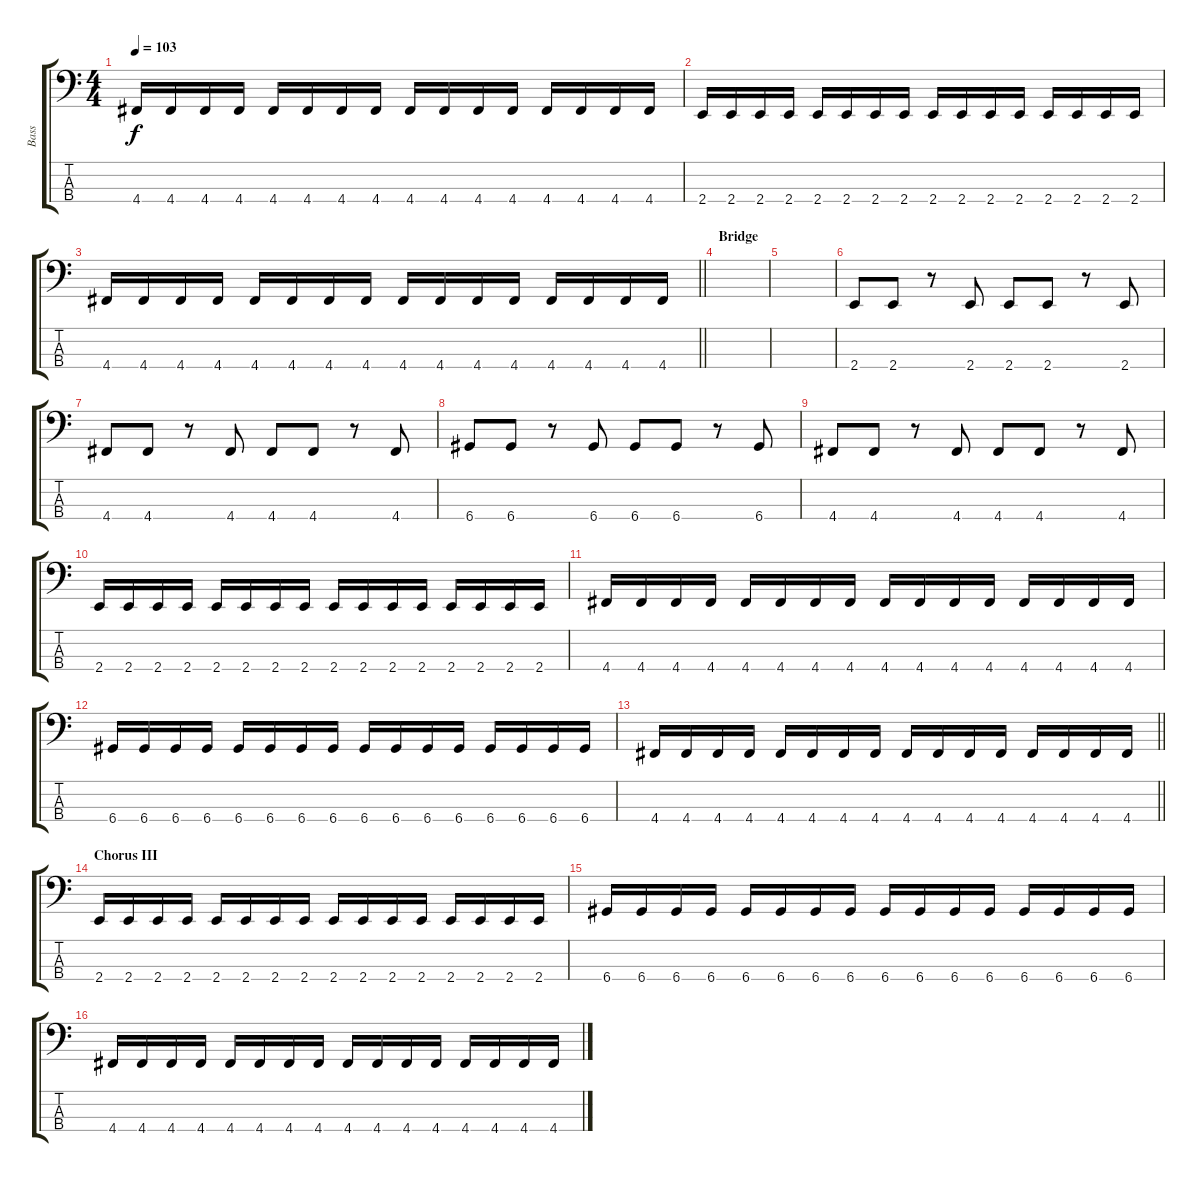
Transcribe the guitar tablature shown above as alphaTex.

\track ("Bass" "Bass") {instrument electricbassfinger}
\staff {score tabs}
\tuning (G2 D2 A1 D1) {hide}
\ts (4 4)
\tempo 103
\clef f4
\ks c
4.4.16{dy f} 4.4.16 4.4.16 4.4.16 4.4.16 4.4.16 4.4.16 4.4.16 4.4.16 4.4.16 4.4.16 4.4.16 4.4.16 4.4.16 4.4.16 4.4.16 |
2.4.16 2.4.16 2.4.16 2.4.16 2.4.16 2.4.16 2.4.16 2.4.16 2.4.16 2.4.16 2.4.16 2.4.16 2.4.16 2.4.16 2.4.16 2.4.16 |
\barLineRight lightlight
4.4.16 4.4.16 4.4.16 4.4.16 4.4.16 4.4.16 4.4.16 4.4.16 4.4.16 4.4.16 4.4.16 4.4.16 4.4.16 4.4.16 4.4.16 4.4.16 |
\section ("" "Bridge")
|
|
2.4.8 2.4.8 r.8 2.4.8 2.4.8 2.4.8 r.8 2.4.8 |
4.4.8 4.4.8 r.8 4.4.8 4.4.8 4.4.8 r.8 4.4.8 |
6.4.8 6.4.8 r.8 6.4.8 6.4.8 6.4.8 r.8 6.4.8 |
4.4.8 4.4.8 r.8 4.4.8 4.4.8 4.4.8 r.8 4.4.8 |
2.4.16 2.4.16 2.4.16 2.4.16 2.4.16 2.4.16 2.4.16 2.4.16 2.4.16 2.4.16 2.4.16 2.4.16 2.4.16 2.4.16 2.4.16 2.4.16 |
4.4.16 4.4.16 4.4.16 4.4.16 4.4.16 4.4.16 4.4.16 4.4.16 4.4.16 4.4.16 4.4.16 4.4.16 4.4.16 4.4.16 4.4.16 4.4.16 |
6.4.16 6.4.16 6.4.16 6.4.16 6.4.16 6.4.16 6.4.16 6.4.16 6.4.16 6.4.16 6.4.16 6.4.16 6.4.16 6.4.16 6.4.16 6.4.16 |
\barLineRight lightlight
4.4.16 4.4.16 4.4.16 4.4.16 4.4.16 4.4.16 4.4.16 4.4.16 4.4.16 4.4.16 4.4.16 4.4.16 4.4.16 4.4.16 4.4.16 4.4.16 |
\section ("" "Chorus III")
2.4.16 2.4.16 2.4.16 2.4.16 2.4.16 2.4.16 2.4.16 2.4.16 2.4.16 2.4.16 2.4.16 2.4.16 2.4.16 2.4.16 2.4.16 2.4.16 |
6.4.16 6.4.16 6.4.16 6.4.16 6.4.16 6.4.16 6.4.16 6.4.16 6.4.16 6.4.16 6.4.16 6.4.16 6.4.16 6.4.16 6.4.16 6.4.16 |
4.4.16 4.4.16 4.4.16 4.4.16 4.4.16 4.4.16 4.4.16 4.4.16 4.4.16 4.4.16 4.4.16 4.4.16 4.4.16 4.4.16 4.4.16 4.4.16
